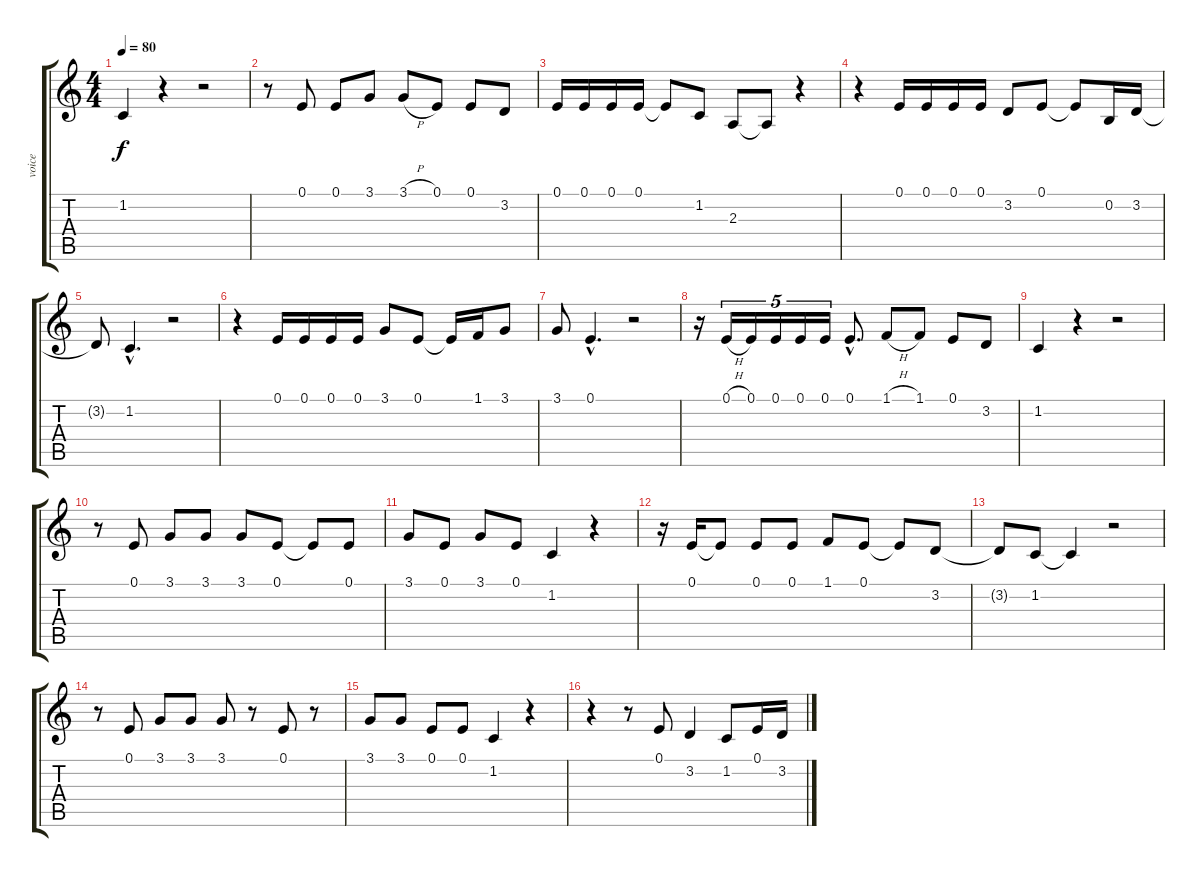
\track ("voice" "voice") {instrument choiraahs}
\staff {score tabs}
\tuning (E4 B3 G3 D3 A2 E2) {hide}
\ts (4 4)
\tempo 80
\clef g2
\ks c
1.2{t}.4{dy f} r.4 r.2 |
r.8 0.1.8 0.1.8 3.1.8 3.1{h}.8 0.1.8 0.1.8 3.2.8 |
0.1.16 0.1.16 0.1.16 0.1.16 0.1{t}.8 1.2.8 2.3.8 2.3{t}.8 r.4 |
r.4 0.1.16 0.1.16 0.1.16 0.1.16 3.2.8 0.1.8 0.1{t}.8 0.2.16 3.2.16 |
3.2{t}.8 1.2{hac}.4{d} r.2 |
r.4 0.1.16 0.1.16 0.1.16 0.1.16 3.1.8 0.1.8 0.1{t}.16 1.1.16 3.1.8 |
3.1.8 0.1{hac}.4{d} r.2 |
r.16 0.1{h}.16{tu (5 4)} 0.1.16{tu (5 4)} 0.1.16{tu (5 4)} 0.1.16{tu (5 4)} 0.1.16{tu (5 4)} 0.1{hac}.8{d} 1.1{h}.8 1.1.8 0.1.8 3.2.8 |
1.2.4 r.4 r.2 |
r.8 0.1.8 3.1.8 3.1.8 3.1.8 0.1.8 0.1{t}.8 0.1.8 |
3.1.8 0.1.8 3.1.8 0.1.8 1.2.4 r.4 |
r.16 0.1.16 0.1{t}.8 0.1.8 0.1.8 1.1.8 0.1.8 0.1{t}.8 3.2.8 |
3.2{t}.8 1.2.8 1.2{t}.4 r.2 |
r.8 0.1.8 3.1.8 3.1.8 3.1.8 r.8 0.1.8 r.8 |
3.1.8 3.1.8 0.1.8 0.1.8 1.2.4 r.4 |
r.4 r.8 0.1.8 3.2.4 1.2.8 0.1.16 3.2.16
